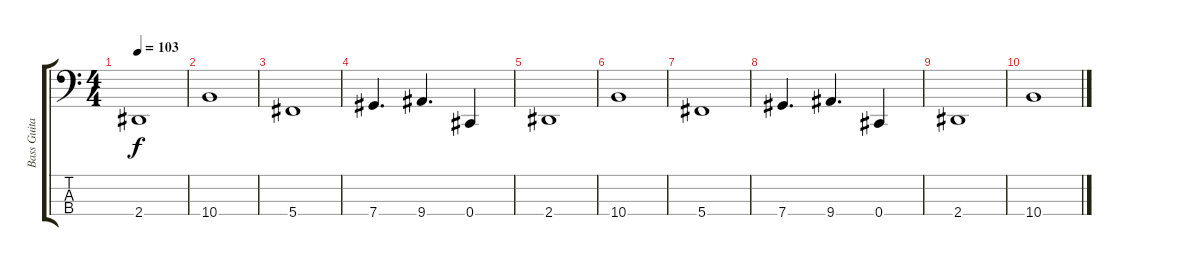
\track ("Bass Guitar - Pheonix" "Bass Guita") {instrument electricbassfinger}
\staff {score tabs}
\tuning (Gb2 Db2 Ab1 Db1) {hide}
\ts (4 4)
\tempo 103
\clef f4
\ks c
2.4.1{dy f} |
10.4.1 |
5.4.1 |
7.4.4{d} 9.4.4{d} 0.4.4 |
2.4.1 |
10.4.1 |
5.4.1 |
7.4.4{d} 9.4.4{d} 0.4.4 |
2.4.1 |
10.4.1
